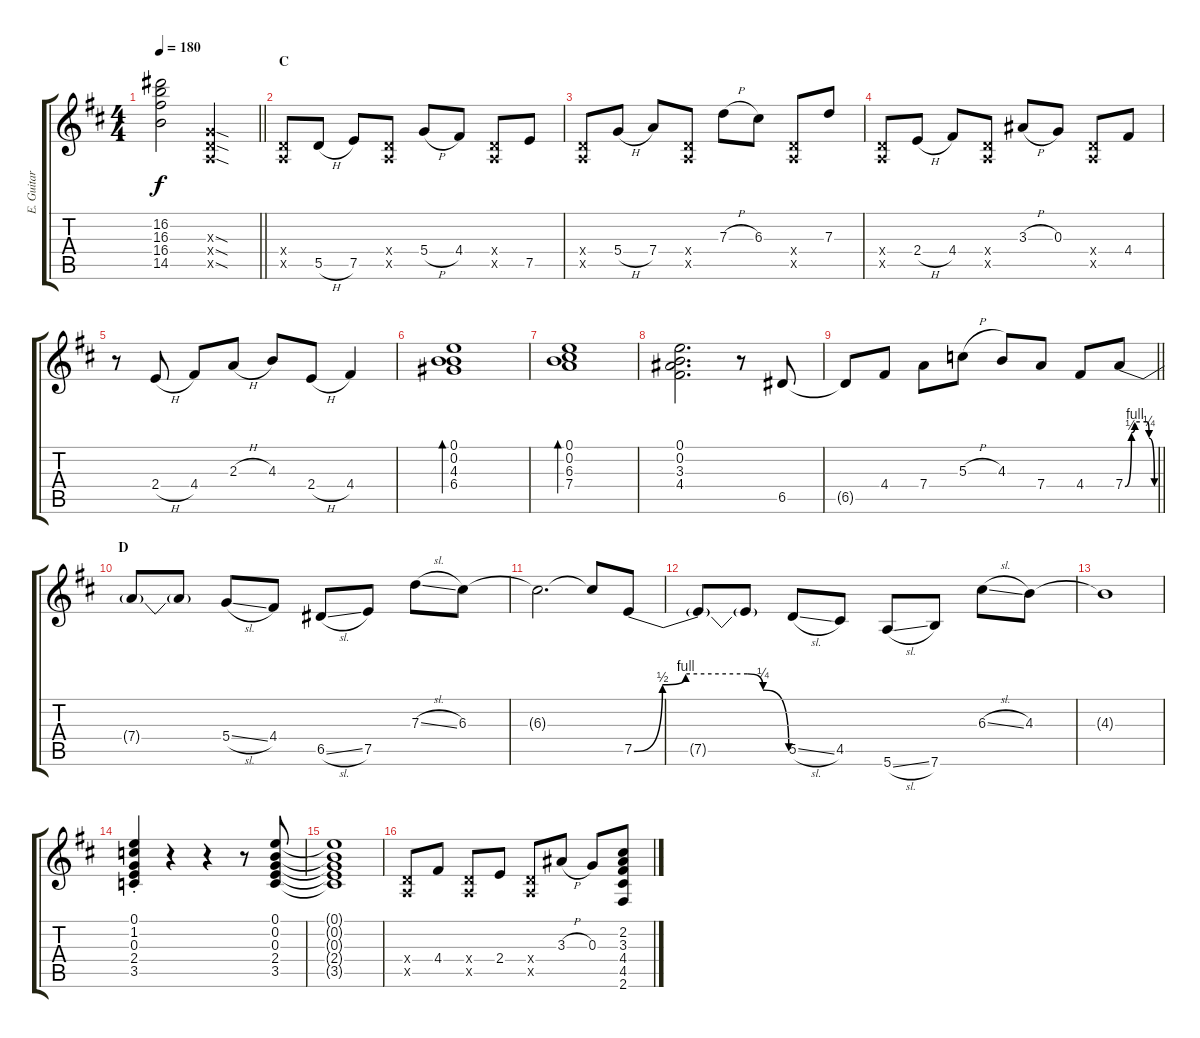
\track ("E. Guitar II" "E. Guitar ") {instrument distortionguitar}
\staff {score tabs}
\tuning (E4 B3 G3 D3 A2 E2) {hide}
\ts (4 4)
\tempo 180
\clef g2
\barLineRight lightlight
\ks d
(16.2 16.3 16.4 14.5).2{dy f} (0.3{sod x} 0.4{sod x} 0.5{sod x}).2 |
\section ("" "C")
(0.4{x} 0.5{x}).8 5.5{h}.8 7.5.8 (0.4{x} 0.5{x}).8 5.4{h}.8 4.4.8 (0.4{x} 0.5{x}).8 7.5.8 |
(0.4{x} 0.5{x}).8 5.4{h}.8 7.4.8 (0.4{x} 0.5{x}).8 7.3{h}.8 6.3.8 (0.4{x} 0.5{x}).8 7.3.8 |
(0.4{x} 0.5{x}).8 2.4{h}.8 4.4.8 (0.4{x} 0.5{x}).8 3.3{h}.8 0.3.8 (0.4{x} 0.5{x}).8 4.4.8 |
r.8 2.4{h}.8 4.4.8 2.3{h}.8 4.3.8 2.4{h}.8 4.4.4 |
(0.1 0.2 4.3 6.4).1{bd 240} |
(0.1 0.2 6.3 7.4).1{bd 240} |
(0.1 0.2 3.3 4.4).2{d} r.8 6.5.8 |
\barLineRight lightlight
6.5{t}.8 4.4.8 7.4.8 5.3{h}.8 4.3.8 7.4.8 4.4.8 7.4{be (custom 0 0 13 2 20 4 45 4 49 1 60 0)}.8 |
\section ("" "D")
7.4{t}.8 7.4{t}.8 5.4{sl}.8 4.4.8 6.5{sl}.8 7.5.8 7.3{sl}.8 6.3.8 |
6.3{t}.2{d} 6.3{t}.8 7.5{be (custom 0 0 11 2 20 4 44 4 50 1 60 0)}.8 |
7.5{t}.8 7.5{t}.8 5.5{sl}.8 4.5.8 5.6{sl}.8 7.6.8 6.3{sl}.8 4.3.8 |
4.3{t}.1 |
(0.1{st} 1.2{st} 0.3{st} 2.4{st} 3.5{st}).4 r.4 r.4 r.8 (0.1 0.2 0.3 2.4 3.5).8 |
(0.1{t} 0.2{t} 0.3{t} 2.4{t} 3.5{t}).1 |
(0.4{x} 0.5{x}).8 4.4.8 (0.4{x} 0.5{x}).8 2.4.8 (0.4{x} 0.5{x}).8 3.3{h}.8 0.3.8 (2.2 3.3 4.4 4.5 2.6).8
